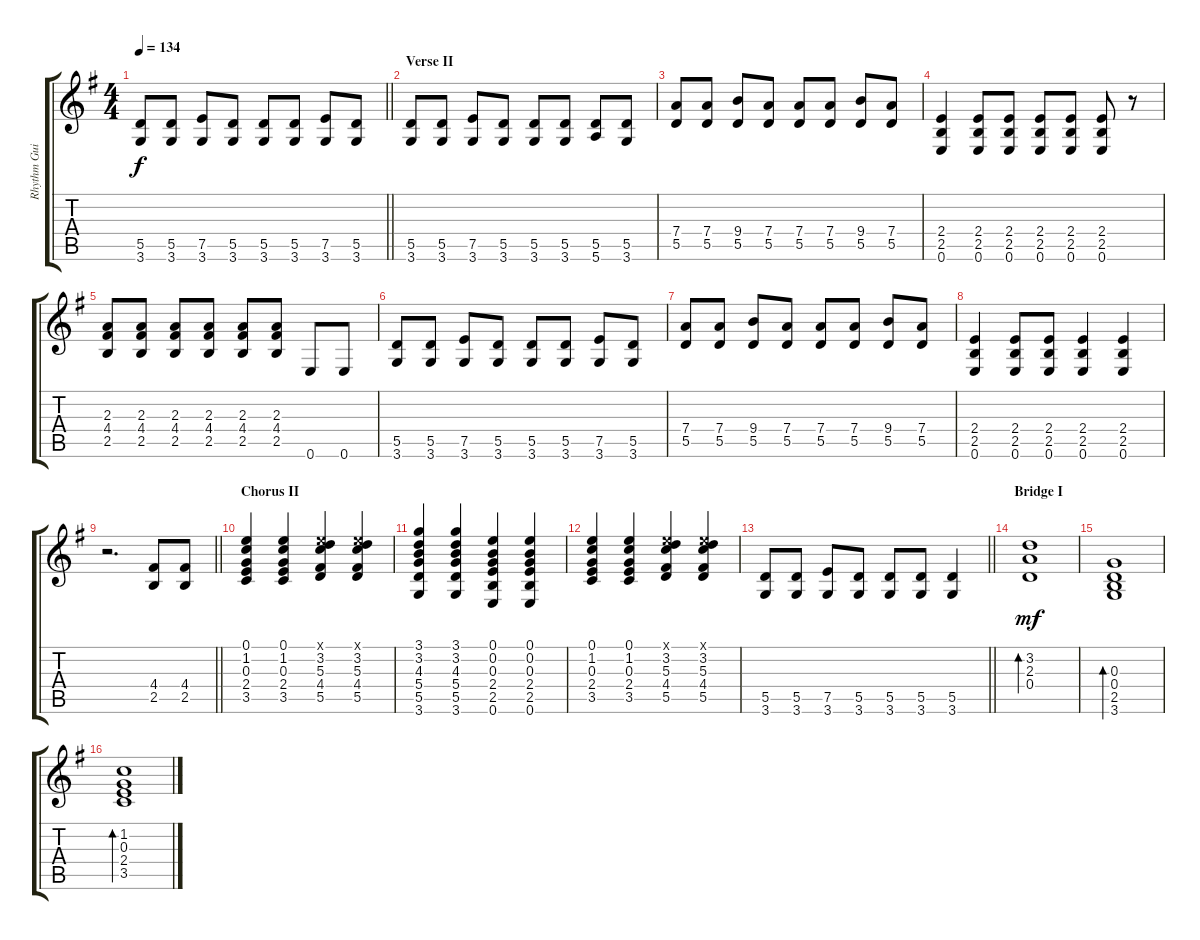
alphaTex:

\track ("Rhythm Guitar" "Rhythm Gui") {instrument electricguitarclean}
\staff {score tabs}
\tuning (E4 B3 G3 D3 A2 E2) {hide}
\ts (4 4)
\tempo 134
\clef g2
\barLineRight lightlight
\ks g
(5.5 3.6).8{dy f} (5.5 3.6).8 (7.5 3.6).8 (5.5 3.6).8 (5.5 3.6).8 (5.5 3.6).8 (7.5 3.6).8 (5.5 3.6).8 |
\section ("" "Verse II")
(5.5 3.6).8 (5.5 3.6).8 (7.5 3.6).8 (5.5 3.6).8 (5.5 3.6).8 (5.5 3.6).8 (5.5 5.6).8 (5.5 3.6).8 |
(7.4 5.5).8 (7.4 5.5).8 (9.4 5.5).8 (7.4 5.5).8 (7.4 5.5).8 (7.4 5.5).8 (9.4 5.5).8 (7.4 5.5).8 |
(2.4 2.5 0.6).4 (2.4 2.5 0.6).8 (2.4 2.5 0.6).8 (2.4 2.5 0.6).8 (2.4 2.5 0.6).8 (2.4 2.5 0.6).8 r.8 |
(2.3 4.4 2.5).8 (2.3 4.4 2.5).8 (2.3 4.4 2.5).8 (2.3 4.4 2.5).8 (2.3 4.4 2.5).8 (2.3 4.4 2.5).8 0.6.8 0.6.8 |
(5.5 3.6).8 (5.5 3.6).8 (7.5 3.6).8 (5.5 3.6).8 (5.5 3.6).8 (5.5 3.6).8 (7.5 3.6).8 (5.5 3.6).8 |
(7.4 5.5).8 (7.4 5.5).8 (9.4 5.5).8 (7.4 5.5).8 (7.4 5.5).8 (7.4 5.5).8 (9.4 5.5).8 (7.4 5.5).8 |
(2.4 2.5 0.6).4 (2.4 2.5 0.6).8 (2.4 2.5 0.6).8 (2.4 2.5 0.6).4 (2.4 2.5 0.6).4 |
\barLineRight lightlight
r.2{d} (4.4 2.5).8 (4.4 2.5).8 |
\section ("" "Chorus II")
(0.1 1.2 0.3 2.4 3.5).4 (0.1 1.2 0.3 2.4 3.5).4 (0.1{x} 3.2 5.3 4.4 5.5).4 (0.1{x} 3.2 5.3 4.4 5.5).4 |
(3.1 3.2 4.3 5.4 5.5 3.6).4 (3.1 3.2 4.3 5.4 5.5 3.6).4 (0.1 0.2 0.3 2.4 2.5 0.6).4 (0.1 0.2 0.3 2.4 2.5 0.6).4 |
(0.1 1.2 0.3 2.4 3.5).4 (0.1 1.2 0.3 2.4 3.5).4 (0.1{x} 3.2 5.3 4.4 5.5).4 (0.1{x} 3.2 5.3 4.4 5.5).4 |
\barLineRight lightlight
(5.5 3.6).8 (5.5 3.6).8 (7.5 3.6).8 (5.5 3.6).8 (5.5 3.6).8 (5.5 3.6).8 (5.5 3.6).4 |
\section ("" "Bridge I")
(3.2 2.3 0.4).1{bd 60 dy mf} |
(0.3 0.4 2.5 3.6).1{bd 60} |
(1.2 0.3 2.4 3.5).1{bd 60}
